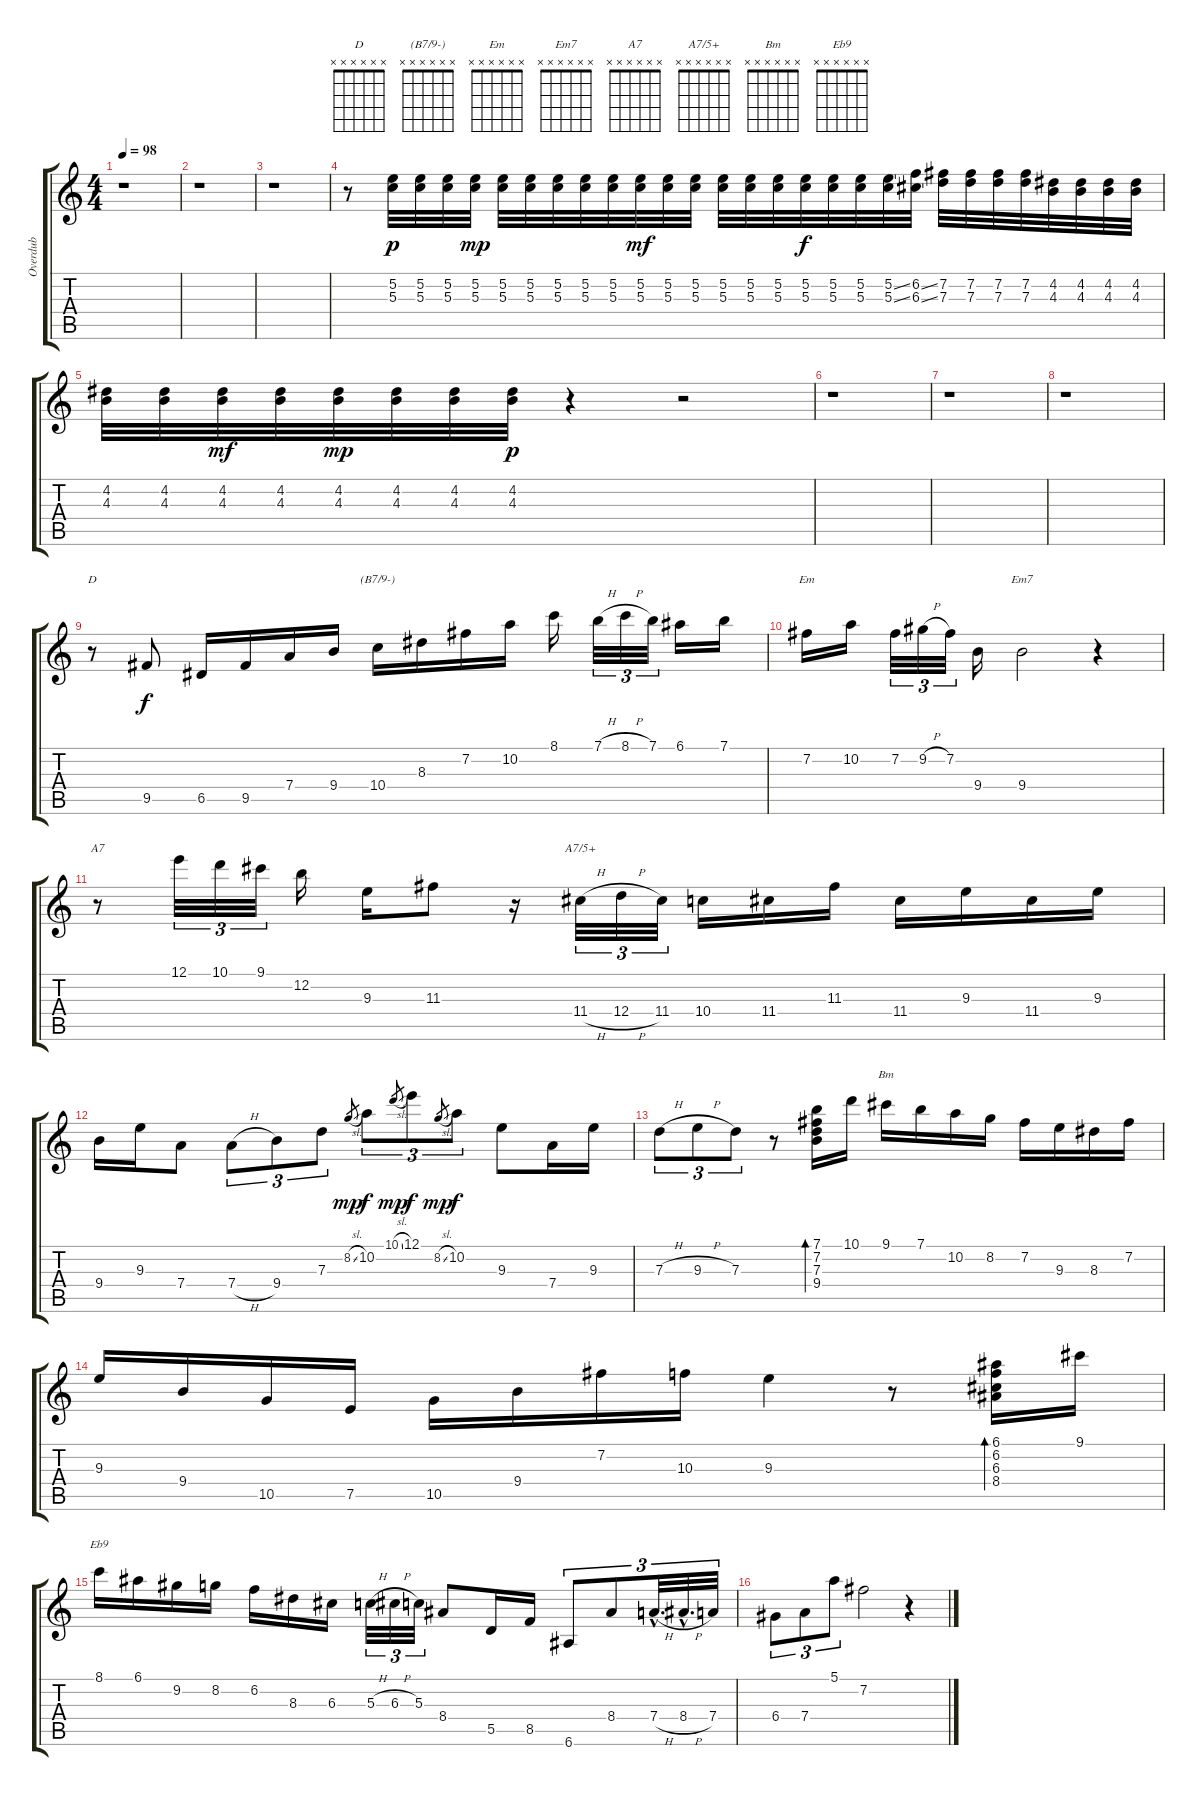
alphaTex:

\track ("Overdub" "Overdub") {instrument electricbasspick}
\staff {score tabs}
\tuning (E4 B3 G3 D3 A2 E2) {hide}
\chord ("D" x x x x x x) {firstfret 0}
\chord ("(B7/9-)" x x x x x x) {firstfret 0}
\chord ("Em" x x x x x x) {firstfret 0}
\chord ("Em7" x x x x x x) {firstfret 0}
\chord ("A7" x x x x x x) {firstfret 0}
\chord ("A7/5+" x x x x x x) {firstfret 0}
\chord ("Bm" x x x x x x) {firstfret 0}
\chord ("Eb9" x x x x x x) {firstfret 0}
\ts (4 4)
\tempo 98
\clef g2
\ks c
r.1{dy f} |
r.1 |
r.1 |
r.8 (5.2 5.3).32{dy p} (5.2 5.3).32 (5.2 5.3).32 (5.2 5.3).32{dy mp} (5.2 5.3).32 (5.2 5.3).32 (5.2 5.3).32 (5.2 5.3).32 (5.2 5.3).32 (5.2 5.3).32{dy mf} (5.2 5.3).32 (5.2 5.3).32 (5.2 5.3).32 (5.2 5.3).32 (5.2 5.3).32 (5.2 5.3).32{dy f} (5.2 5.3).32 (5.2 5.3).32 (5.2{ss} 5.3{ss}).32 (6.2{ss} 6.3{ss}).32 (7.2 7.3).32 (7.2 7.3).32 (7.2 7.3).32 (7.2 7.3).32 (4.2 4.3).32 (4.2 4.3).32 (4.2 4.3).32 (4.2 4.3).32 |
(4.2 4.3).32 (4.2 4.3).32 (4.2 4.3).32{dy mf} (4.2 4.3).32 (4.2 4.3).32{dy mp} (4.2 4.3).32 (4.2 4.3).32 (4.2 4.3).32{dy p} r.4 r.2 |
r.1 |
r.1 |
r.1 |
r.8{ch "D"} 9.5.8{dy f} 6.5.16 9.5.16 7.4.16 9.4.16 10.4.16{ch "(B7/9-)"} 8.3.16 7.2.16 10.2.16 8.1.16 7.1{h}.32{tu (3 2)} 8.1{h}.32{tu (3 2)} 7.1.32{tu (3 2)} 6.1.16 7.1.16 |
7.2.16{ch "Em"} 10.2.16 7.2.32{tu (3 2)} 9.2{h}.32{tu (3 2)} 7.2.32{tu (3 2)} 9.4.16 9.4.2{ch "Em7"} r.4 |
r.8{ch "A7"} 12.1.32{tu (3 2)} 10.1.32{tu (3 2)} 9.1.32{tu (3 2)} 12.2.16 9.3.16 11.3.8 r.16 11.4{h}.32{tu (3 2) ch "A7/5+"} 12.4{h}.32{tu (3 2)} 11.4.32{tu (3 2)} 10.4.16 11.4.16 11.3.16 11.4.16 9.3.16 11.4.16 9.3.16 |
9.4.16 9.3.16 7.4.8 7.4{h}.8{tu (3 2)} 9.4.8{tu (3 2)} 7.3.8{tu (3 2)} 8.2{sl}.8{gr dy mp} 10.2.8{tu (3 2) dy f} 10.1{sl}.8{gr dy mp} 12.1.8{tu (3 2) dy f} 8.2{sl}.8{gr dy mp} 10.2.8{tu (3 2) dy f} 9.3.8 7.4.16 9.3.16 |
7.3{h}.8{tu (3 2)} 9.3{h}.8{tu (3 2)} 7.3.8{tu (3 2)} r.8 (7.1 7.2 7.3 9.4).16{bd 60} 10.1.16 9.1.16{ch "Bm"} 7.1.16 10.2.16 8.2.16 7.2.16 9.3.16 8.3.16 7.2.16 |
9.3.16 9.4.16 10.5.16 7.5.16 10.5.16 9.4.16 7.2.16 10.3.16 9.3.4 r.8 (6.1 6.2 6.3 8.4).16{bd 60} 9.1.16 |
8.1.16{ch "Eb9"} 6.1.16 9.2.16 8.2.16 6.2.16 8.3.16 6.3.16 5.3{h}.32{tu (3 2)} 6.3{h}.32{tu (3 2)} 5.3.32{tu (3 2)} 8.4.8 5.5.16 8.5.16 6.6.8{tu (3 2)} 8.4.8{tu (3 2)} 7.4{h hac}.32{d tu (3 2)} 8.4{h hac}.32{d tu (3 2)} 7.4.32{tu (3 2)} |
6.4.8{tu (3 2)} 7.4.8{tu (3 2)} 5.1.8{tu (3 2)} 7.2.2 r.4
